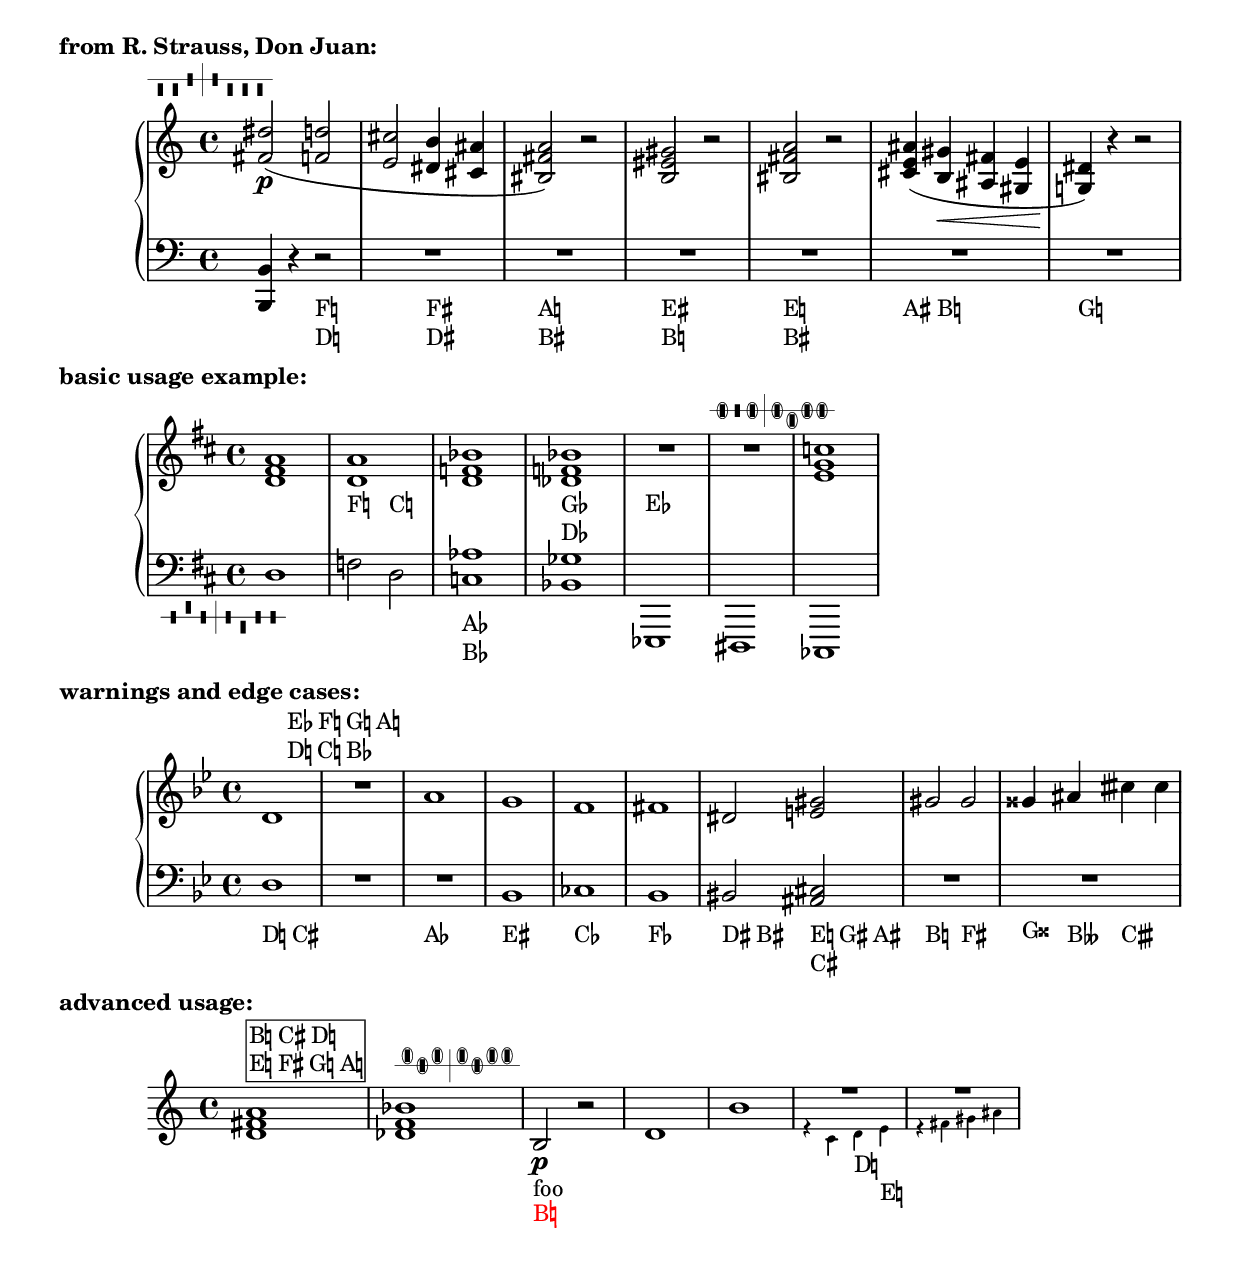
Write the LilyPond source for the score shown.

%%  Add-on for GNU LilyPond: engraver that tracks, updates, and prints harp
%%  pedal markings based on accidentals as they appear.
%%
%%  Copyright (C) 2024 Saul James Tobin.
%%
%%  This program is free software: you can redistribute it and/or modify
%%  it under the terms of the GNU General Public License as published by
%%  the Free Software Foundation, either version 3 of the License, or
%%  (at your option) any later version.
%%
%%  This program is distributed in the hope that it will be useful,
%%  but WITHOUT ANY WARRANTY; without even the implied warranty of
%%  MERCHANTABILITY or FITNESS FOR A PARTICULAR PURPOSE.  See the
%%  GNU General Public License for more details.
%%
%%  You should have received a copy of the GNU General Public License
%%  along with this program.  If not, see <https://www.gnu.org/licenses/>.

\version "2.24.0"
%%  Add-on for GNU LilyPond: engraver that tracks, updates, and prints harp
%%  pedal markings based on accidentals as they appear.
%%
%%  Copyright (C) 2024 Saul James Tobin.
%%
%%  This program is free software: you can redistribute it and/or modify
%%  it under the terms of the GNU General Public License as published by
%%  the Free Software Foundation, either version 3 of the License, or
%%  (at your option) any later version.
%%
%%  This program is distributed in the hope that it will be useful,
%%  but WITHOUT ANY WARRANTY; without even the implied warranty of
%%  MERCHANTABILITY or FITNESS FOR A PARTICULAR PURPOSE.  See the
%%  GNU General Public License for more details.
%%
%%  You should have received a copy of the GNU General Public License
%%  along with this program.  If not, see <https://www.gnu.org/licenses/>.

\version "2.24.0"

% TODO:
% Move style to a grob property of HarpPedalChart
% this will require changing the control flow in process-music

#(use-modules ((ice-9 list) #:select (rassoc))
   (ice-9 receive))

% Boilerplate (should be factored out to a library)

% taken from "scm/define-context-properties.scm"
#(define (translator-property-description symbol type? description)
  (if (not (and
            (symbol? symbol)
            (procedure? type?)
            (string? description)))
      (throw 'init-format-error))


  (if (not (equal? #f (object-property symbol 'translation-doc)))
      (ly:error (G_ "symbol ~S redefined") symbol))

  (set-object-property! symbol 'translation-type? type?)
  (set-object-property! symbol 'translation-doc description)
  (set! all-translation-properties (cons symbol all-translation-properties))
  symbol)

% from https://extending-lilypond.gitlab.io/en/extending/properties-types.html
#(define (define-event! type properties)
   (set-object-property! type
     'music-description
     (cdr (assq 'description properties)))
   (set! properties (assoc-set! properties 'name type))
   (set! properties (assq-remove! properties 'description))
   (hashq-set! music-name-to-property-table type properties)
   (set! music-descriptions
         (sort (cons (cons type properties)
                 music-descriptions)
           alist<?)))

#(define (define-grob! grob-name grob-entry)
   (set! all-grob-descriptions
         (cons ((@@ (lily) completize-grob-entry)
                (cons grob-name grob-entry))
           all-grob-descriptions)))

% Event definitions

#(define-event-class 'harp-pedal-event 'music-event)

#(define-event!
  'HarpPedalEvent
  '((description . "Harp pedal change")
    (types . (post-event harp-pedal-event event))))

% Predicates

#(define (harp-pedal-alist? s)
   "Type predicate: pitch-alist with correct L-R harp pedal order
and valid accidentals"
   (and (alist? s)
        (equal?
         (map car s)
         '(1 0 6 2 3 4 5))
        (every
         (lambda (el)
           (or (eqv? el -1/2)
               (eqv? el 0)
               (eqv? el 1/2)))
         (map cdr s))))

% Helper functions

% from scm/chord-name.scm
#(define (note-name-int->string pitch . language)
   "Return pitch string for @var{pitch}, without accidentals or octaves.
Current input language is used for pitch names, except if an
other @var{language} is specified."
   ;; See also note-name->lily-string if accidentals are needed.
   (let* ((pitch-alist
           (if (null? language) pitchnames
               (assoc-get (car language)
                 language-pitch-names '())))
          (result (rassoc pitch
                    (filter  (lambda (p)
                               ;; TODO: add exception for German B?
                               (eq? (ly:pitch-alteration (cdr p)) 0))
                             pitch-alist)
                    (lambda (a b)
                      (= a ; Modified to allow int argument
                         (ly:pitch-notename b))))))
     (if result (symbol->string (car result)))))

#(define (pitch-list->alist pitches)
   "Transforms a list of ly:pitch?'s into a pitch-alist"
   (map (lambda (p) `(,(ly:pitch-notename p) . ,(ly:pitch-alteration p)))
     pitches))

#(define (pitch-class->markup p)
   "Expects @var{p} to be an element of a pitch-alist. Returns as markup
note name + accidental, capitalized and including naturals. Concats accidentals
to remove the extra space before flats produced by note-name->markup."
   (if (and (pair? p) (number? (cdr p)))
       (let ((name (car p))
             (alt (cdr p)))
         (markup #:concat
           ((string-capitalize (note-name-int->string name))
            (alteration->text-accidental-markup alt))))
       empty-markup))

#(define (update-alist! alist1 alist2)
   (set! alist1
         ; Order matters if alist2 has keys missing from alist1
         (fold-right (lambda (el2 lst)
                       (assoc-set! lst (car el2) (cdr el2)))
           alist1
           alist2))
   alist1)

#(define (alteration->pedal-character alt)
   (case alt
     ((-1/2) "^")
     ((0) "-" )
     ((1/2) "v")
     (else "")))

#(define (change->circled-pedal-character pedal-alist change)
   "Expects @var{pedal-alist} to be a harp-pedal-alist?, and @var{change} to be
a pair (notename . alteration) where alteration can be -1/2, 0, 1/2, or #f."
   (let ((new-alt (cdr change))
         (old-alt (assoc-get (car change) pedal-alist)))
     (if (and new-alt
              (not (eqv? new-alt old-alt)))
         (string-append "o" (alteration->pedal-character new-alt))
         (alteration->pedal-character old-alt))))

#(define-public (ly:side-position-interface::move-to-extremal-staff-or-middle grob)
   "Wraps the extremal staff callback. If direction is set to CENTER,
place grobs below the top staff instead of above it."
   (let ((dir (ly:grob-property grob 'direction))
         (out (ly:side-position-interface::move-to-extremal-staff grob)))
     (when (eqv? dir CENTER)
       (ly:grob-set-property! grob 'direction DOWN))
     out))

text-pedal-change =
#(define-scheme-function (d c b e f g a)
   (markup? markup? markup? markup? markup? markup? markup?)
   "Print a text pedal marking"
   #{
     \markup\left-column {
       \line { $e $f $g $a }
       \line { $d $c $b }
     }
   #})

% Grob definitions

% This probably doesn't deserve its own interface.
#(ly:add-interface
  'harp-pedal-interface
  "A harp pedal marking."
  '(format-pedal-text))

#(set-object-property! 'format-pedal-text 'backend-type? procedure?)

#(define-grob! 'HarpPedalChart
   `(
      (after-line-breaking .
        ,ly:side-position-interface::move-to-extremal-staff-or-middle)
      ; we want this to return a procedure for use by the engraver,
      ; so we accept the grob as an argument then ignore it
      (format-pedal-text . ,(const text-pedal-change))
      ; keep lines close together with a tiny whitespace between accidentals
      (baseline-skip . 2.75)
      (direction . ,UP)
      ;; See \markLengthOn
      (extra-spacing-width . (+inf.0 . -inf.0))
      (outside-staff-horizontal-padding . 0.2)
      (outside-staff-priority . 500)
      (padding . 2)
      ;(parent-alignment-X . ,RIGHT)
      (self-alignment-X . ,RIGHT)
      (X-align-on-main-noteheads . #f)
      (cross-staff . #f)
      (side-axis . ,Y)
      (stencil . ,ly:text-interface::print)
      (vertical-skylines . ,grob::always-vertical-skylines-from-stencil)
      (X-offset . ,ly:self-alignment-interface::aligned-on-x-parent)
      (Y-offset . ,side-position-interface::y-aligned-side)
      (Y-extent . ,grob::always-Y-extent-from-stencil)
      (meta . ((class . Item)
               (interfaces . (accidental-switch-interface
                              harp-pedal-interface
                              instrument-specific-markup-interface
                              font-interface
                              outside-staff-interface
                              self-alignment-interface
                              side-position-interface
                              text-interface))
               (description . "Harp pedal diagram.")))))

#(define-grob! 'HarpPedalChange
   `(
      (after-line-breaking .
        ,ly:side-position-interface::move-to-extremal-staff-or-middle)
      ; we want this to return a procedure for use by the engraver,
      ; so we accept the grob as an argument then ignore it
      (format-pedal-text . ,(const text-pedal-change))
      ;(avoid-slur . around)
      ;(script-priority . 200)
      ; (slur-padding . 0.5)
      ; (staff-padding . 0.5)
      (direction . ,DOWN)
      (extra-spacing-width . (+inf.0 . -inf.0))
      ; keep lines close together with a tiny whitespace between accidentals
      (baseline-skip . 2.75)
      (outside-staff-horizontal-padding . 0.2)
      (outside-staff-priority . 500)
      ;; This value reduces the relative vertical displacement of grobs
      ;; Useful one for users to tweak
      (padding . 3.5)
      ; (parent-alignment-X . ,LEFT)
      (self-alignment-X . ,LEFT)
      (X-align-on-main-noteheads . #f)
      (side-axis . ,Y)
      (cross-staff . #f)
      (stencil . ,ly:text-interface::print)
      (vertical-skylines . ,grob::always-vertical-skylines-from-stencil)
      (Y-extent . ,grob::always-Y-extent-from-stencil)
      (X-offset . ,ly:self-alignment-interface::aligned-on-x-parent)
      (Y-offset . ,side-position-interface::y-aligned-side)
      (meta . ((class . Item)
               (interfaces . (accidental-switch-interface
                              font-interface
                              harp-pedal-interface
                              instrument-specific-markup-interface
                              outside-staff-interface
                              self-alignment-interface
                              side-position-interface
                              text-interface
                              ;text-script-interface
                              ))
               (description . "Incremental harp pedal change.")))))

\layout {
  \context {
    \Global
    \grobdescriptions #all-grob-descriptions
  }
}

% Context properties

#(translator-property-description 'harpPedalSetting harp-pedal-alist?
   "The current harp pedal setting. Must be a pitch-alist in L-R order
of the harp pedals, containing only 1/2, 0, and -1/2 alterations.")
#(translator-property-description 'harpPedalStyle symbol?
   "Style of harp pedal charts. Valid options: 'graphical (default), 'text,
'graphical-circles.")
#(translator-property-description 'harpPedalAutoUpdate boolean?
   "If #t (default), check notes against the current pedal setting and print
changes automatically.")
#(translator-property-description 'harpPedalFixedBelow ly:pitch?
   "Ignore pitches on this string or below when auto-updating harp pedals.
Defaults to D#1.")

% Engraver

#(define (Harp_pedal_engraver context)
   "Listens for harp-pedal-events and prints formatted harp pedal markings.
Keeps track of the pedal setting and automatically updates the pedal setting
when new accidentals occur, printing the changes. Creates HarpPedalChart and
HarpPedalChange grobs."
   (let ((change-alist
          '((1 . #f) (0 . #f) (6 . #f) (2 . #f) (3 . #f) (4 . #f) (5 . #f)))
         (cached-event #f)
         (notes '()))

     (define (fixed-string? p)
       "Takes @var{p} a ly:pitch? and returns true if p is below the cutoff
pitch for harp strings with fixed pitch. Comparisons chosen so the flatted
string above will return #f."
       (let ((fixed-below (ly:context-property context
                            'harpPedalFixedBelow (ly:make-pitch -3 1 1/2))))
         (or (ly:pitch<? p fixed-below)
             (equal? p fixed-below))))

     (define (pedals-graphic change->character)
       "Splits change-alist into left and right pedals, maps onto each
the procedure change->character, then concats the resulting strings and returns
the resulting harp-pedal markup. change->character should take
(notename . alteration) as an argument and return a string."
       (receive (left right)
         (partition (lambda (el)
                      (or (= 1 (car el))
                          (= 0 (car el))
                          (= 6 (car el))))
           change-alist)
         (markup #:harp-pedal (string-append
                               (string-concatenate
                                (map change->character left))
                               "|"
                               (string-concatenate
                                (map change->character right))))))

     (make-engraver
      (listeners
       ((harp-pedal-event engraver event)
        (let ((new-changes (ly:event-property event 'pitch-alist)))
          (when (any
                 (lambda (el)
                   (let ((old-alt (assoc-get (car el) change-alist)))
                     (and old-alt
                          (not (eqv? old-alt (cdr el))))))
                 new-changes)
            (ly:input-warning (ly:event-property event 'origin (*location*))
              "Harp_pedal_engraver: simultaneous contradictory pedal change received."))

          (update-alist! change-alist new-changes)
          ; If the cached event was explicit and this event was automatic,
          ; don't replace the cached one
          ; This is in order not to discard user tweaks
          (unless (and cached-event
                       (eqv? 'HarpPedalEvent
                             (ly:music-property
                              (ly:event-property cached-event 'music-cause)
                              'name))
                       (eqv? 'NoteEvent
                             (ly:music-property
                              (ly:event-property event 'music-cause)
                              'name)))
            (set! cached-event event))))

       ((note-event engraver event)
        (when (ly:context-property context 'harpPedalAutoUpdate #t)
          (let* ((p (ly:event-property event 'pitch))
                 (name (ly:pitch-notename p))
                 (alt (ly:pitch-alteration p))
                 (setting-alist
                  (ly:context-property context 'harpPedalSetting #f)))
            (unless (fixed-string? p)
              (set! notes (cons event notes))
              (when (and setting-alist
                         ; Ignore note events consistent with the pedal setting
                         (not (eqv? alt
                                    (assoc-get name setting-alist))))
                (let ((pedal-event (ly:make-stream-event
                                    (ly:make-event-class 'harp-pedal-event)
                                    `((pitch-alist . ,`((,name . ,alt)))
                                      (origin .
                                        ,(ly:event-property event 'origin))
                                      (music-cause .
                                        ,(ly:event-property
                                          event 'music-cause))))))
                  (ly:broadcast
                   (ly:context-event-source context) pedal-event))))))))

      ((process-music engraver)
       ; If we got a pedal event this time step, print it.
       (when cached-event
         (let ((style (ly:context-property context 'harpPedalStyle 'graphical))
               (setting-alist (ly:context-property context 'harpPedalSetting))
               (reset? (every cdr change-alist)))
           (when style
             (let* ((grob (ly:engraver-make-grob engraver
                            (if reset? 'HarpPedalChart 'HarpPedalChange)
                            cached-event))
                    (dir (ly:event-property cached-event 'direction #f))
                    (change-markup (cond
                                    ((or (eqv? style 'text)
                                         (not reset?))
                                     (apply
                                      (ly:grob-property grob 'format-pedal-text)
                                      (map pitch-class->markup change-alist)))

                                    ((and (pair? setting-alist)
                                          (eqv? style 'graphical-circles))
                                     (pedals-graphic
                                      (lambda (change)
                                        (change->circled-pedal-character
                                         setting-alist change))))

                                    (else
                                     (pedals-graphic
                                      (compose alteration->pedal-character cdr))))))
               (ly:grob-set-property! grob 'text change-markup)
               (when dir
                 (ly:grob-set-property! grob 'direction dir))))
           ; Update the pedal setting based on change-alist. Do this after printing
           ; the changes, in case we need to print circles based on the last setting
           ; Default value of '() allows pedal setting to be initialized
           ; Check first for incomplete initialization to avoid duplicate warnings
           (if (and (not reset?)
                    (null? setting-alist))
               (ly:input-warning
                (ly:event-property cached-event 'origin (*location*))
                "Harp_pedal_engraver: received incomplete initial pedal setting")
               (ly:context-set-property! context 'harpPedalSetting
                 (update-alist! setting-alist (filter cdr change-alist))))
           ))

       ; Don't warn about contradictory notes if the user is taking responsibility for pedal markings
       (when (ly:context-property context 'harpPedalAutoUpdate #t)
         (for-each (lambda (note)
                     (let* ((note-pitch (ly:event-property note 'pitch))
                            (pedal-change-alt
                             (assoc-get
                              (ly:pitch-notename note-pitch)
                              change-alist)))
                       (when (and pedal-change-alt
                                  (not (eqv? pedal-change-alt
                                             (ly:pitch-alteration note-pitch))))
                         (ly:input-warning
                          (ly:event-property note 'origin (*location*))
                          "Harp_pedal_engraver: note event contradicts simultaneous pedal change"))))
           notes))
       )

      ((stop-translation-timestep engraver)
       (set! cached-event #f)
       (set! notes '())
       (update-alist! change-alist
         '((1 . #f) (0 . #f) (6 . #f) (2 . #f) (3 . #f) (4 . #f) (5 . #f))))

      )))

% Music functions

setHarpPedals =
#(define-music-function (change) (ly:music?)
   (make-music
    'HarpPedalEvent
    'pitch-alist (pitch-list->alist (music-pitches change))))


% Examples % %

RH = \relative c'' {
  \clef treble
  <>\setHarpPedals { dis cis b e fis gis ais }
  <dis fis,>2(\p <d f,> |
  <cis e,>2 <b dis,>4\setHarpPedals { fis } <ais cis,> |
  <a fis bis,>2) r |
  <gis eis b>2 r |
  <a fis bis,>2\setHarpPedals { e } r |
  <ais e cis>4( <gis b,>\< <fis ais,> <e gis,> |
  <dis g,!>4)\! r r2 |
}

LH = \relative c {
  \clef bass
  <b b,>4 r r2 |
  R1*6 |
}

\markup\bold "from R. Strauss, Don Juan:"

\new PianoStaff \with {
  \consists #Harp_pedal_engraver
} <<
  \new Staff \RH
  \new Staff \LH
>>

% Basic usage test examples

RH = \relative c' {
  \key d \major
  % Start by completely setting the pedals
  <>_\setHarpPedals { d ces b e fis g a }
  <d fis a>1
  <d a'>1
  % Explicit and implicit pedal changes will be combined into a single marking
  <d f bes>1_\setHarpPedals { bes }
  % Simultaneous explicit pedal changes will also be combined
  <des f bes>1\setHarpPedals { des }
  R1*2
  % The order of notes entered in \setHarpPedals does not matter:
  <e g c>1\setHarpPedals { c d e fis g a b }
}

LH = \relative c {
  \clef bass
  \key d \major
  % When setting direction to CENTER, grobs will be placed underneath the top staff instead of above
  \override PianoStaff.HarpPedalChange.direction = #CENTER
  d1
  % Pitches outside the pedal setting will trigger an automatic pedal change (from either Staff)
  % Explicit pedal changes can be entered in either Staff
  f2 d2\setHarpPedals { c }
  % Explicit and implicit pedal changes will be combined into a single marking
  <c aes'>1
  % Simultaneous explicit pedal changes will also be combined
  <bes ges'>1\setHarpPedals { ges }
  % notes on the bottom fixed strings will be ignored by automatic pedal changes
  es,,1
  dis1
  ces1
}

\markup\bold "basic usage example:"

\new PianoStaff \with {
  \consists #Harp_pedal_engraver
  harpPedalStyle = #'graphical-circles
} <<
  \new Staff \RH
  \new Staff \LH
>>

% Warnings/edge cases

RH = \relative c' {
  \key bes \major
  % Incomplete initialization
  <>\setHarpPedals { d cis }
  d1
  R1-\setHarpPedals { bes c d es f g a }
  % Simultaneous contradictory explicit pedal changes
  a'1\setHarpPedals { aes }
  % Simultaneous contradictory explicit pedal changes
  g1\setHarpPedals { e }
  % An implicit pedal change is contradicted by a simultaneous explicit pedal change
  f1\setHarpPedals { cis }
  % The previous situation but order reversed triggers a different warning message
  fis1
  % Multiple pedal changes on the same side does not trigger a warning
  dis2 <e gis>2
  % No warning from duplicate or contradictory pitches in the same \setHarpPedals
  % After the first, they are just ignored
  gis2\setHarpPedals { b b } gis2\setHarpPedals { fis f }
  % Implicit or explicit accidentals other than flat/natural/sharp
  % will trigger a harpPedalSetting type warning
  gisis4 ais\setHarpPedals { beses } cisih cisih
}

LH = \relative c {
  \clef bass
  \key bes \major
  d1
  R1*2
  % Simultaneous contradictory explicit pedal changes
  bes1\setHarpPedals { eis }
  % An implicit pedal change is contradicted by a simultaneous explicit pedal change
  ces1
  % The previous situation but order reversed triggers a different warning message
  bes1\setHarpPedals { fes }
  % Multiple pedal changes on the same side does not trigger a warning
  bis2 <cis ais>2
  R1*2
}

\markup\bold "warnings and edge cases:"

\new PianoStaff \with {
  \consists #Harp_pedal_engraver
  harpPedalStyle = #'text
  \override HarpPedalChange.extra-spacing-width = #'(0 . 0)
  \override HarpPedalChart.self-alignment-X = #CENTER
} <<
  \new Staff \RH
  \new Staff \LH
>>

% Advanced use cases

testcue = \relative c' {
  s1*5
  r4 c d e
  r4 fis gis ais
}

\addQuote "test" \testcue

example = \relative c' {
  <>\setHarpPedals { d cis b e fis g a }
  <d fis a>1
  % note that you must include the context (Staff, PianoStaff, etc)
  % where Harp_pedal_engraver was consisted
  \once\set Staff.harpPedalStyle = #'graphical-circles
  <des f bes>\setHarpPedals { des c bes es f ges aes }
  \revert Staff.HarpPedalChart.format-pedal-text
  \once\override Staff.HarpPedalChange.color = #red
  b2\p_"foo" r2 |
  % unsetting harpPedalSetting can be useful before a simple
  % passage where pedal markings are not needed
  \unset Staff.harpPedalSetting
  d1 |
  \once\set Staff.harpPedalStyle = ##f
  b'1\setHarpPedals { des c b es f g aes }
  % notes in cues will trigger automatic pedal changes
  \cueDuring #"test" #DOWN {
    R1
  }
  % to avoid this, turn off autoupdate during cues
  \cueDuring #"test" #DOWN {
    \set Staff.harpPedalAutoUpdate = ##f
    R1
    \unset Staff.harpPedalAutoUpdate
  }
}

% A custom text markup function can be used to reorder the note names
% depending on the harpist's preference
% And to add formatting, enclosures, etc.
custom-pedal-text =
#(define-scheme-function (d c b e f g a)
   (markup? markup? markup? markup? markup? markup? markup?)
   "Print a text pedal marking"
   #{
     \markup\box\left-column {
       \line { $b $c $d }
       \line { $e $f $g $a }
     }
   #})

\markup\bold "advanced usage:"

% Harp_pedal_engraver functions when consisted to a Staff,
% though this is probably not the typical usage
\new Staff \with {
  \consists #Harp_pedal_engraver
  harpPedalStyle = #'text
  \override HarpPedalChart.extra-spacing-width = #'(0 . 0)
  \override HarpPedalChart.self-alignment-X = #LEFT
  % Use this syntax to set the custom formatting function
  % The same method can be used to change formatting of HarpPedalChange
  \override HarpPedalChart.format-pedal-text = #(const custom-pedal-text)
} \example
